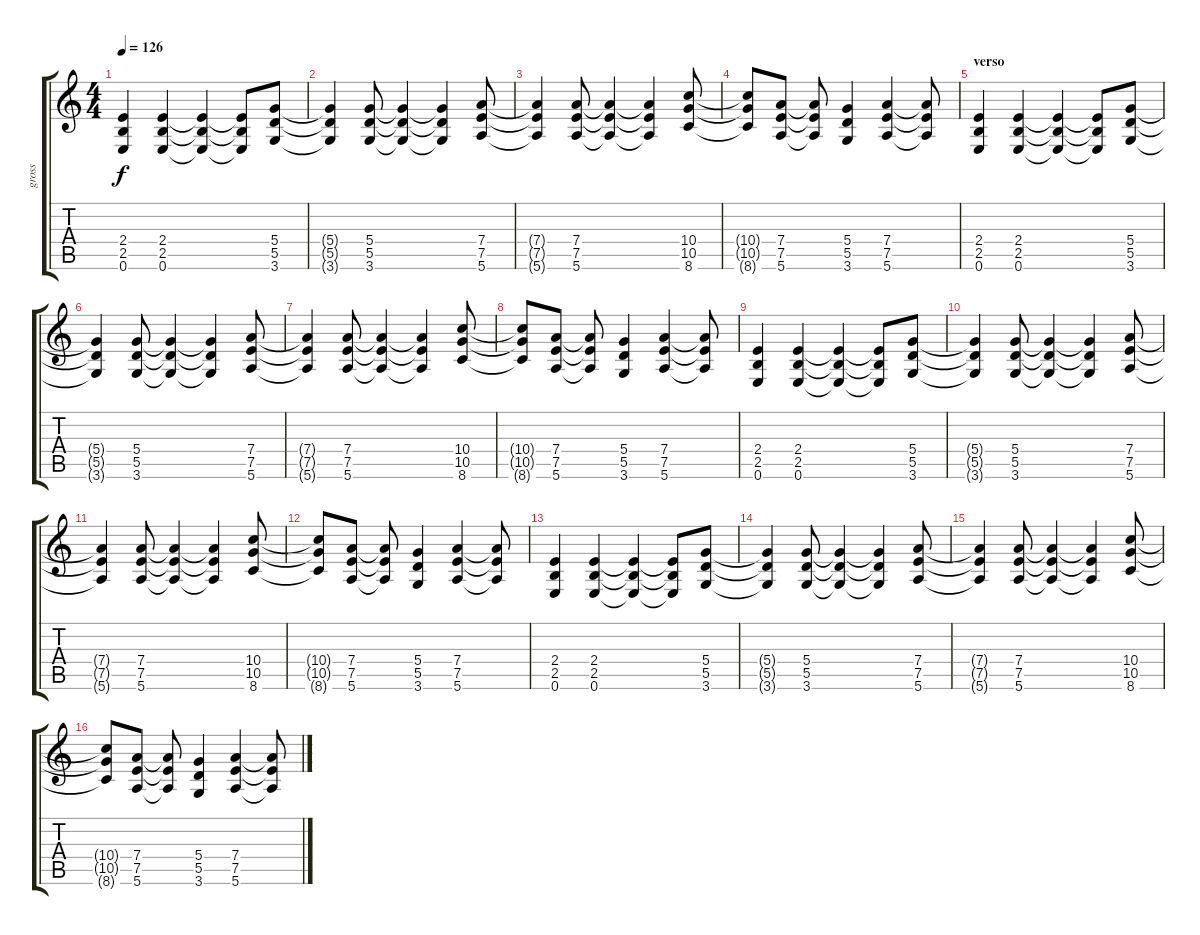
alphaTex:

\track ("gross" "gross") {instrument overdrivenguitar}
\staff {score tabs}
\tuning (E4 B3 G3 D3 A2 E2) {hide}
\ts (4 4)
\tempo 126
\clef g2
\ks c
(2.4 2.5 0.6).4{dy f} (2.4 2.5 0.6).4 (2.4{t} 2.5{t} 0.6{t}).4 (2.4{t} 2.5{t} 0.6{t}).8 (5.4 5.5 3.6).8 |
(5.4{t} 5.5{t} 3.6{t}).4 (5.4 5.5 3.6).8 (5.4{t} 5.5{t} 3.6{t}).4 (5.4{t} 5.5{t} 3.6{t}).4 (7.4 7.5 5.6).8 |
(7.4{t} 7.5{t} 5.6{t}).4 (7.4 7.5 5.6).8 (7.4{t} 7.5{t} 5.6{t}).4 (7.4{t} 7.5{t} 5.6{t}).4 (10.4 10.5 8.6).8 |
(10.4{t} 10.5{t} 8.6{t}).8 (7.4 7.5 5.6).8 (7.4{t} 7.5{t} 5.6{t}).8 (5.4 5.5 3.6).4 (7.4 7.5 5.6).4 (7.4{t} 7.5{t} 5.6{t}).8 |
\section ("" "verso")
(2.4 2.5 0.6).4 (2.4 2.5 0.6).4 (2.4{t} 2.5{t} 0.6{t}).4 (2.4{t} 2.5{t} 0.6{t}).8 (5.4 5.5 3.6).8 |
(5.4{t} 5.5{t} 3.6{t}).4 (5.4 5.5 3.6).8 (5.4{t} 5.5{t} 3.6{t}).4 (5.4{t} 5.5{t} 3.6{t}).4 (7.4 7.5 5.6).8 |
(7.4{t} 7.5{t} 5.6{t}).4 (7.4 7.5 5.6).8 (7.4{t} 7.5{t} 5.6{t}).4 (7.4{t} 7.5{t} 5.6{t}).4 (10.4 10.5 8.6).8 |
(10.4{t} 10.5{t} 8.6{t}).8 (7.4 7.5 5.6).8 (7.4{t} 7.5{t} 5.6{t}).8 (5.4 5.5 3.6).4 (7.4 7.5 5.6).4 (7.4{t} 7.5{t} 5.6{t}).8 |
(2.4 2.5 0.6).4 (2.4 2.5 0.6).4 (2.4{t} 2.5{t} 0.6{t}).4 (2.4{t} 2.5{t} 0.6{t}).8 (5.4 5.5 3.6).8 |
(5.4{t} 5.5{t} 3.6{t}).4 (5.4 5.5 3.6).8 (5.4{t} 5.5{t} 3.6{t}).4 (5.4{t} 5.5{t} 3.6{t}).4 (7.4 7.5 5.6).8 |
(7.4{t} 7.5{t} 5.6{t}).4 (7.4 7.5 5.6).8 (7.4{t} 7.5{t} 5.6{t}).4 (7.4{t} 7.5{t} 5.6{t}).4 (10.4 10.5 8.6).8 |
(10.4{t} 10.5{t} 8.6{t}).8 (7.4 7.5 5.6).8 (7.4{t} 7.5{t} 5.6{t}).8 (5.4 5.5 3.6).4 (7.4 7.5 5.6).4 (7.4{t} 7.5{t} 5.6{t}).8 |
\section ("" "")
(2.4 2.5 0.6).4 (2.4 2.5 0.6).4 (2.4{t} 2.5{t} 0.6{t}).4 (2.4{t} 2.5{t} 0.6{t}).8 (5.4 5.5 3.6).8 |
(5.4{t} 5.5{t} 3.6{t}).4 (5.4 5.5 3.6).8 (5.4{t} 5.5{t} 3.6{t}).4 (5.4{t} 5.5{t} 3.6{t}).4 (7.4 7.5 5.6).8 |
(7.4{t} 7.5{t} 5.6{t}).4 (7.4 7.5 5.6).8 (7.4{t} 7.5{t} 5.6{t}).4 (7.4{t} 7.5{t} 5.6{t}).4 (10.4 10.5 8.6).8 |
(10.4{t} 10.5{t} 8.6{t}).8 (7.4 7.5 5.6).8 (7.4{t} 7.5{t} 5.6{t}).8 (5.4 5.5 3.6).4 (7.4 7.5 5.6).4 (7.4{t} 7.5{t} 5.6{t}).8
